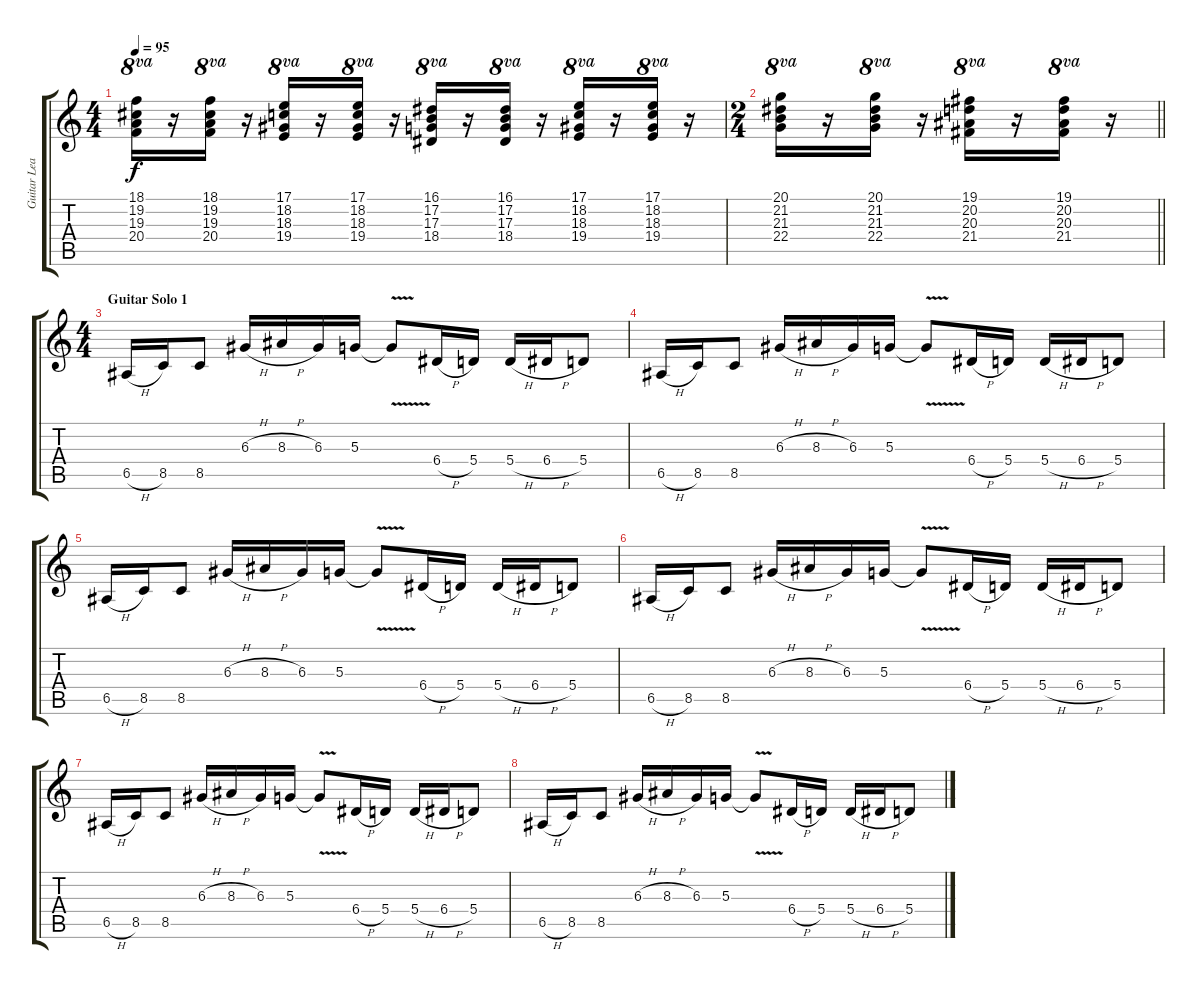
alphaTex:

\track ("Guitar Lead" "Guitar Lea") {instrument overdrivenguitar}
\staff {score tabs}
\tuning (B3 Gb3 D3 A2 E2 B1) {hide}
\ts (4 4)
\tempo 95
\clef g2
\ks c
(18.1 19.2 19.3 20.4).16{ot 8va dy f} r.16 (18.1 19.2 19.3 20.4).16{ot 8va} r.16 (17.1 18.2 18.3 19.4).16{ot 8va} r.16 (17.1 18.2 18.3 19.4).16{ot 8va} r.16 (16.1 17.2 17.3 18.4).16{ot 8va} r.16 (16.1 17.2 17.3 18.4).16{ot 8va} r.16 (17.1 18.2 18.3 19.4).16{ot 8va} r.16 (17.1 18.2 18.3 19.4).16{ot 8va} r.16 |
\ts (2 4)
\barLineRight lightlight
(20.1 21.2 21.3 22.4).16{ot 8va} r.16 (20.1 21.2 21.3 22.4).16{ot 8va} r.16 (19.1 20.2 20.3 21.4).16{ot 8va} r.16 (19.1 20.2 20.3 21.4).16{ot 8va} r.16 |
\ts (4 4)
\section ("" "Guitar Solo 1")
6.5{h}.16{instrument overdrivenguitar} 8.5.16 8.5.8 6.3{h}.16 8.3{h}.16 6.3.16 5.3.16 5.3{v t}.8 6.4{h}.16 5.4.16 5.4{h}.16 6.4{h}.16 5.4.8 |
6.5{h}.16 8.5.16 8.5.8 6.3{h}.16 8.3{h}.16 6.3.16 5.3.16 5.3{v t}.8 6.4{h}.16 5.4.16 5.4{h}.16 6.4{h}.16 5.4.8 |
6.5{h}.16 8.5.16 8.5.8 6.3{h}.16 8.3{h}.16 6.3.16 5.3.16 5.3{v t}.8 6.4{h}.16 5.4.16 5.4{h}.16 6.4{h}.16 5.4.8 |
6.5{h}.16 8.5.16 8.5.8 6.3{h}.16 8.3{h}.16 6.3.16 5.3.16 5.3{v t}.8 6.4{h}.16 5.4.16 5.4{h}.16 6.4{h}.16 5.4.8 |
6.5{h}.16 8.5.16 8.5.8 6.3{h}.16 8.3{h}.16 6.3.16 5.3.16 5.3{v t}.8 6.4{h}.16 5.4.16 5.4{h}.16 6.4{h}.16 5.4.8 |
6.5{h}.16 8.5.16 8.5.8 6.3{h}.16 8.3{h}.16 6.3.16 5.3.16 5.3{v t}.8 6.4{h}.16 5.4.16 5.4{h}.16 6.4{h}.16 5.4.8
